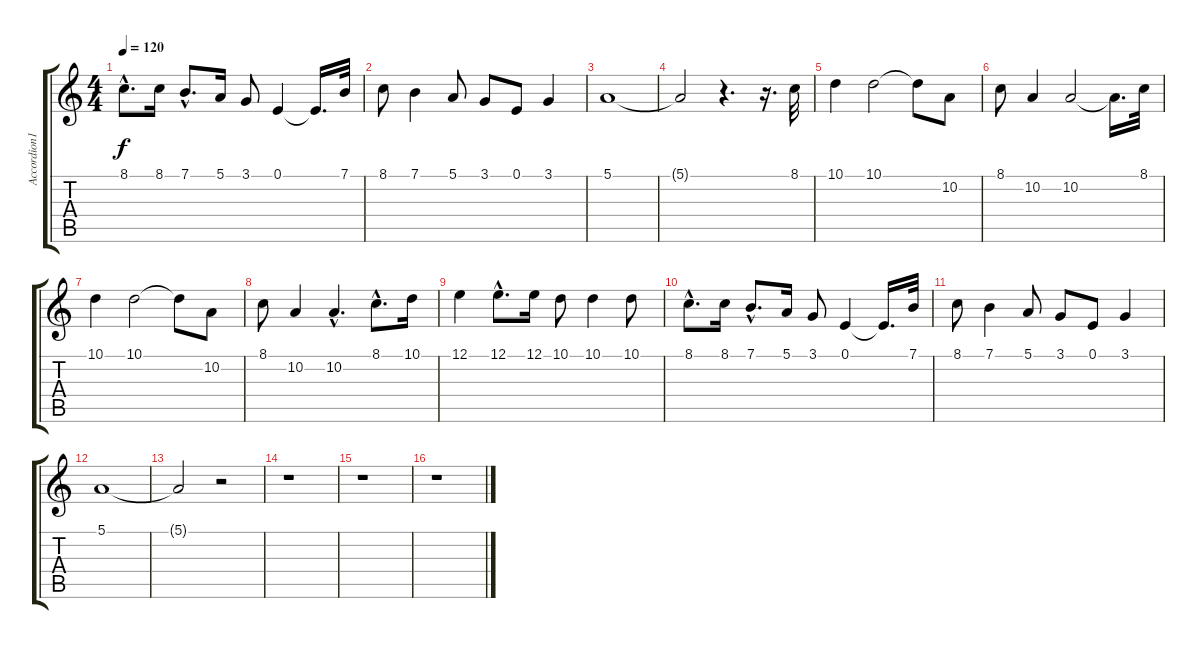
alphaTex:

\track ("Accordion1" "Accordion1") {instrument tangoaccordion}
\staff {score tabs}
\tuning (E4 B3 G3 D3 A2 E2) {hide}
\ts (4 4)
\tempo 120
\clef g2
\ks c
8.1{hac}.8{d dy f} 8.1.16 7.1{hac}.8{d} 5.1.16 3.1.8 0.1.4 0.1{t}.16{d} 7.1.32 |
8.1.8 7.1.4 5.1.8 3.1.8 0.1.8 3.1.4 |
5.1.1 |
5.1{t}.2 r.4{d} r.16{d} 8.1.32 |
10.1.4 10.1.2 10.1{t}.8 10.2.8 |
8.1.8 10.2.4 10.2.2 10.2{t}.16{d} 8.1.32 |
10.1.4 10.1.2 10.1{t}.8 10.2.8 |
8.1.8 10.2.4 10.2{hac}.4{d} 8.1{hac}.8{d} 10.1.16 |
12.1.4 12.1{hac}.8{d} 12.1.16 10.1.8 10.1.4 10.1.8 |
8.1{hac}.8{d} 8.1.16 7.1{hac}.8{d} 5.1.16 3.1.8 0.1.4 0.1{t}.16{d} 7.1.32 |
8.1.8 7.1.4 5.1.8 3.1.8 0.1.8 3.1.4 |
5.1.1 |
5.1{t}.2 r.2 |
r.1 |
r.1 |
r.1
